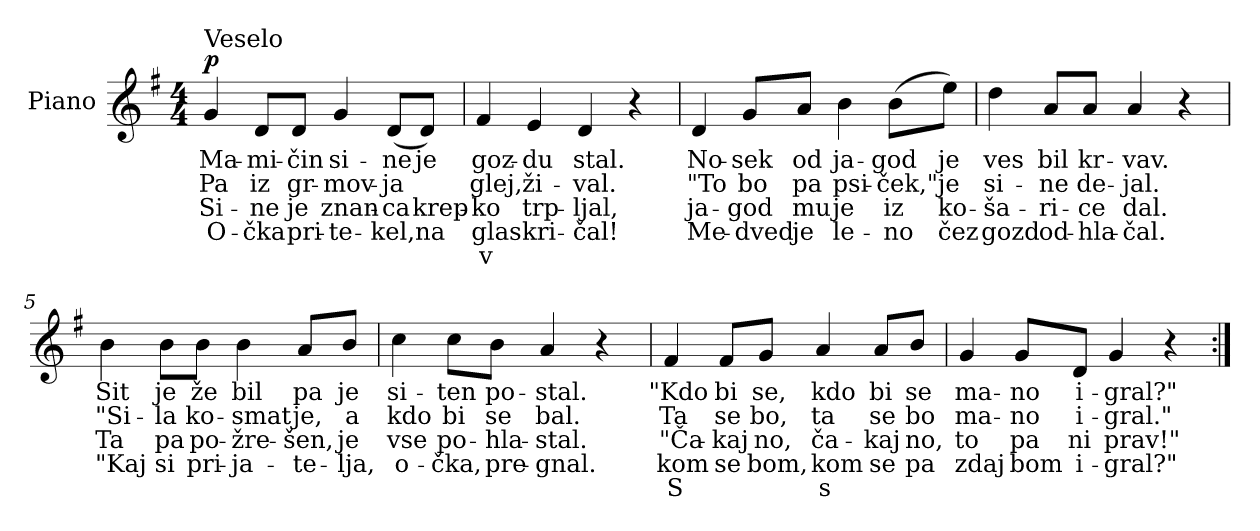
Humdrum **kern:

**kern	**text	**text	**text	**text	**text	**dynam
*part1	*part1	*part1	*part1	*part1	*part1	*part1
*staff1	*staff1	*staff1	*staff1	*staff1	*staff1	*staff1
*I"Piano	*	*	*	*	*	*
*I'Pno.	*	*	*	*	*	*
*clefG2	*	*	*	*	*	*
*k[f#]	*	*	*	*	*	*
*M4/4	*	*	*	*	*	*
=1	=1	=1	=1	=1	=1	=1
!LO:TX:t=Veselo	!	!	!	!	!	!
!	!LO:LY:b	!LO:LY:b	!LO:LY:b	!LO:LY:b	!	!LO:DY:a
4g/	Ma-	Pa	Si-	O-	.	p
!	!LO:LY:b	!LO:LY:b	!LO:LY:b	!LO:LY:b	!	!
8d/L	-mi-	iz	-ne	-čka	.	.
!	!LO:LY:b	!LO:LY:b	!LO:LY:b	!LO:LY:b	!	!
8d/J	-čin	gr-	je	pri-	.	.
!	!LO:LY:b	!LO:LY:b	!LO:LY:b	!LO:LY:b	!	!
4g/	si-	-mov-	znan-	-te-	.	.
!	!LO:LY:b	!LO:LY:b	!LO:LY:b	!LO:LY:b	!	!
(<8d/L	-ne	-ja	-ca	-kel,	.	.
!	!LO:LY:b	!	!LO:LY:b	!LO:LY:b	!	!
8d/J)	je	.	krep-	na	.	.
=2	=2	=2	=2	=2	=2	=2
!	!LO:LY:b	!LO:LY:b	!LO:LY:b	!LO:LY:b	!LO:LY:b	!
4f#/	goz-	glej,	-ko	glas	v	.
!	!LO:LY:b	!LO:LY:b	!LO:LY:b	!LO:LY:b	!	!
4e/	-du	ži-	trp-	kri-	.	.
!	!LO:LY:b	!LO:LY:b	!LO:LY:b	!LO:LY:b	!	!
4d/	stal.	-val.	-ljal,	-čal!	.	.
4r	.	.	.	.	.	.
=3	=3	=3	=3	=3	=3	=3
!	!LO:LY:b	!LO:LY:b	!LO:LY:b	!LO:LY:b	!	!
4d/	No-	"To	ja-	Me-	.	.
!	!LO:LY:b	!LO:LY:b	!LO:LY:b	!LO:LY:b	!	!
8g/L	-sek	bo	-god	-dved	.	.
!	!LO:LY:b	!LO:LY:b	!LO:LY:b	!LO:LY:b	!	!
8a/J	od	pa	mu	je	.	.
!	!LO:LY:b	!LO:LY:b	!LO:LY:b	!LO:LY:b	!	!
4b\	ja-	psi-	je	le-	.	.
!	!LO:LY:b	!LO:LY:b	!LO:LY:b	!LO:LY:b	!	!
(>8b\L	-god	-ček,"	iz	-no	.	.
!	!LO:LY:b	!LO:LY:b	!LO:LY:b	!LO:LY:b	!	!
8ee\J)	je	je	ko-	čez	.	.
!!LO:LB:g=z
=4	=4	=4	=4	=4	=4	=4
!	!LO:LY:b	!LO:LY:b	!LO:LY:b	!LO:LY:b	!	!
4dd\	ves	si-	-ša-	gozd	.	.
!	!LO:LY:b	!LO:LY:b	!LO:LY:b	!LO:LY:b	!	!
8a/L	bil	-ne	-ri-	od-	.	.
!	!LO:LY:b	!LO:LY:b	!LO:LY:b	!LO:LY:b	!	!
8a/J	kr-	de-	-ce	-hla-	.	.
!	!LO:LY:b	!LO:LY:b	!LO:LY:b	!LO:LY:b	!	!
4a/	-vav.	-jal.	dal.	-čal.	.	.
4r	.	.	.	.	.	.
=5	=5	=5	=5	=5	=5	=5
!	!LO:LY:b	!LO:LY:b	!LO:LY:b	!LO:LY:b	!	!
4b\	Sit	"Si-	Ta	"Kaj	.	.
!	!LO:LY:b	!LO:LY:b	!LO:LY:b	!LO:LY:b	!	!
8b\L	je	-la	pa	si	.	.
!	!LO:LY:b	!LO:LY:b	!LO:LY:b	!LO:LY:b	!	!
8b\J	že	ko-	po-	pri-	.	.
!	!LO:LY:b	!LO:LY:b	!LO:LY:b	!LO:LY:b	!	!
4b\	bil	-smat	-žre-	-ja-	.	.
!	!LO:LY:b	!LO:LY:b	!LO:LY:b	!LO:LY:b	!	!
8a/L	pa	je,	-šen,	-te-	.	.
!	!LO:LY:b	!LO:LY:b	!LO:LY:b	!LO:LY:b	!	!
8b/J	je	a	je	-lja,	.	.
=6	=6	=6	=6	=6	=6	=6
!	!LO:LY:b	!LO:LY:b	!LO:LY:b	!LO:LY:b	!	!
4cc\	si-	kdo	vse	o-	.	.
!	!LO:LY:b	!LO:LY:b	!LO:LY:b	!LO:LY:b	!	!
8cc\L	-ten	bi	po-	-čka,	.	.
!	!LO:LY:b	!LO:LY:b	!LO:LY:b	!LO:LY:b	!	!
8b\J	po-	se	-hla-	pre-	.	.
!	!LO:LY:b	!LO:LY:b	!LO:LY:b	!LO:LY:b	!	!
4a/	-stal.	bal.	-stal.	-gnal.	.	.
4r	.	.	.	.	.	.
!!LO:LB:g=z
=7	=7	=7	=7	=7	=7	=7
!	!LO:LY:b	!LO:LY:b	!LO:LY:b	!LO:LY:b	!LO:LY:b	!
4f#/	"Kdo	Ta	"Ča-	kom	S	.
!	!LO:LY:b	!LO:LY:b	!LO:LY:b	!LO:LY:b	!	!
8f#/L	bi	se	-kaj	se	.	.
!	!LO:LY:b	!LO:LY:b	!LO:LY:b	!LO:LY:b	!	!
8g/J	se,	bo,	no,	bom,	.	.
!	!LO:LY:b	!LO:LY:b	!LO:LY:b	!LO:LY:b	!LO:LY:b	!
4a/	kdo	ta	ča-	kom	s	.
!	!LO:LY:b	!LO:LY:b	!LO:LY:b	!LO:LY:b	!	!
8a/L	bi	se	-kaj	se	.	.
!	!LO:LY:b	!LO:LY:b	!LO:LY:b	!LO:LY:b	!	!
8b/J	se	bo	no,	pa	.	.
=8	=8	=8	=8	=8	=8	=8
!	!LO:LY:b	!LO:LY:b	!LO:LY:b	!LO:LY:b	!	!
4g/	ma-	ma-	to	zdaj	.	.
!	!LO:LY:b	!LO:LY:b	!LO:LY:b	!LO:LY:b	!	!
8g/L	-no	-no	pa	bom	.	.
!	!LO:LY:b	!LO:LY:b	!LO:LY:b	!LO:LY:b	!	!
8d/J	i-	i-	ni	i-	.	.
!	!LO:LY:b	!LO:LY:b	!LO:LY:b	!LO:LY:b	!	!
4g/	-gral?"	-gral."	prav!"	-gral?"	.	.
4r	.	.	.	.	.	.
=:|!	=:|!	=:|!	=:|!	=:|!	=:|!	=:|!
*-	*-	*-	*-	*-	*-	*-
